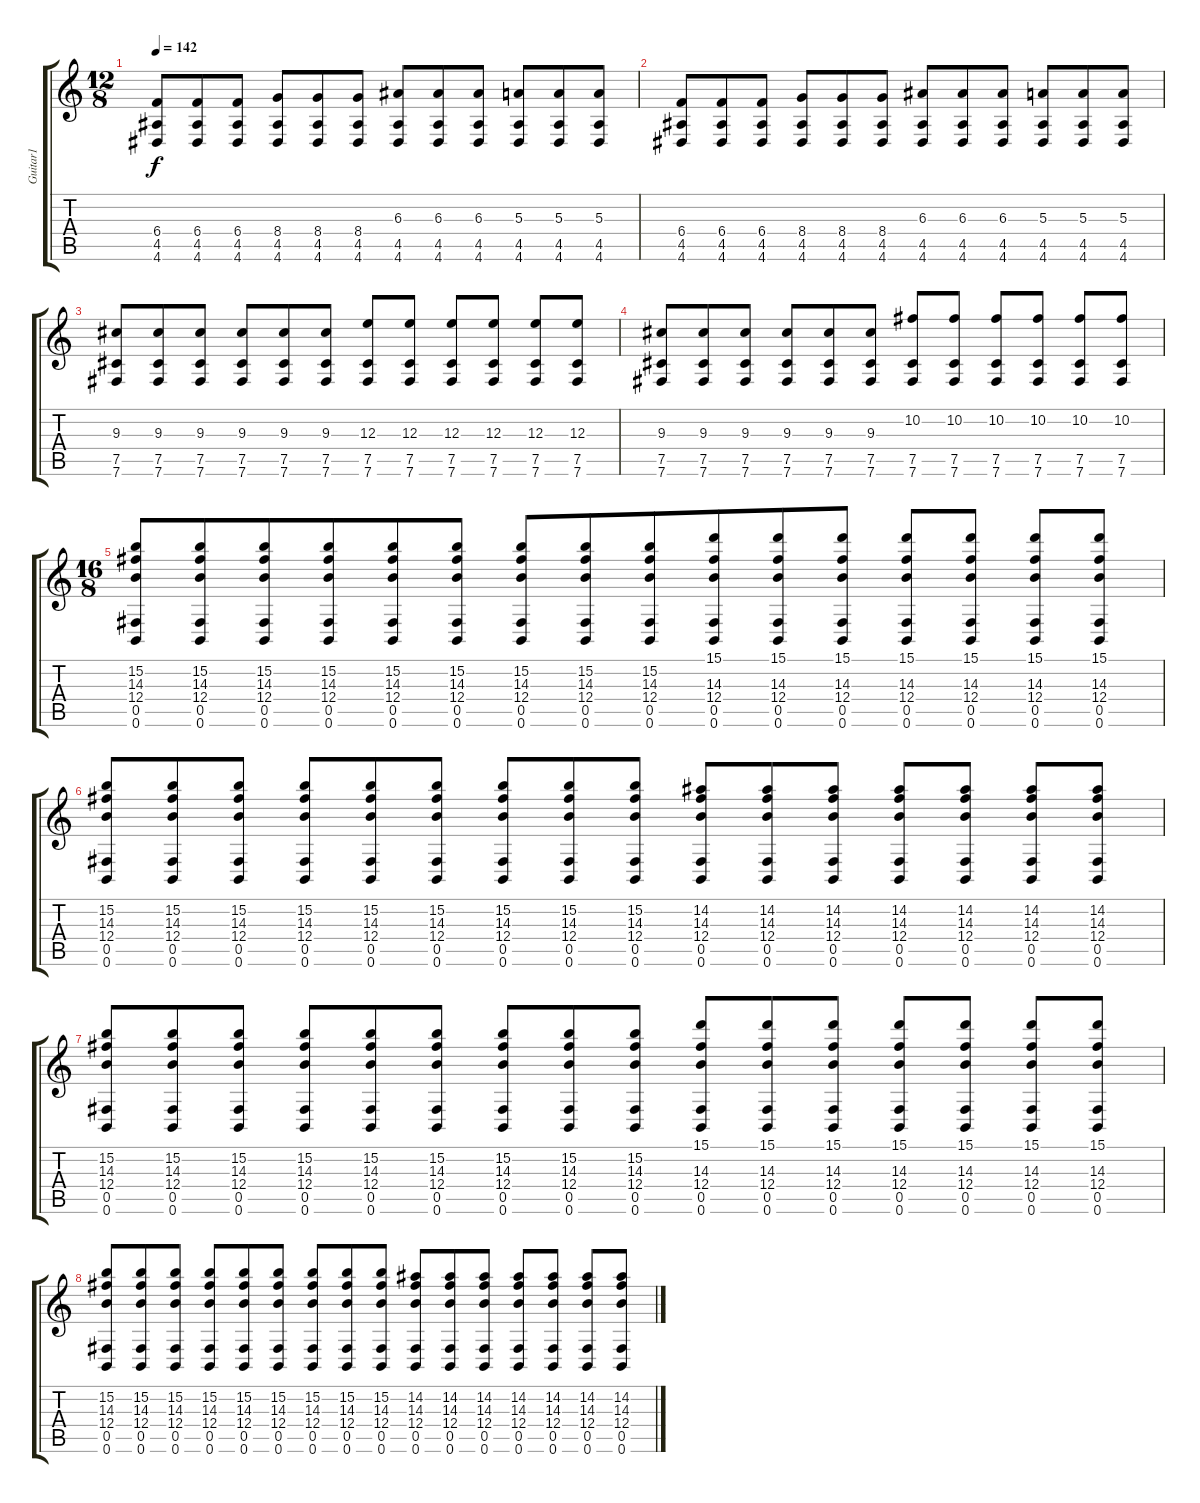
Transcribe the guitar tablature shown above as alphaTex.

\track ("Guitar1" "Guitar1") {instrument overdrivenguitar}
\staff {score tabs}
\tuning (B3 Ab3 E3 B2 Gb2 B1) {hide}
\ts (12 8)
\tempo 142
\clef g2
\ks c
(6.4 4.5 4.6).8{dy f} (6.4 4.5 4.6).8 (6.4 4.5 4.6).8 (8.4 4.5 4.6).8 (8.4 4.5 4.6).8 (8.4 4.5 4.6).8 (6.3 4.5 4.6).8 (6.3 4.5 4.6).8 (6.3 4.5 4.6).8 (5.3 4.5 4.6).8 (5.3 4.5 4.6).8 (5.3 4.5 4.6).8 |
(6.4 4.5 4.6).8 (6.4 4.5 4.6).8 (6.4 4.5 4.6).8 (8.4 4.5 4.6).8 (8.4 4.5 4.6).8 (8.4 4.5 4.6).8 (6.3 4.5 4.6).8 (6.3 4.5 4.6).8 (6.3 4.5 4.6).8 (5.3 4.5 4.6).8 (5.3 4.5 4.6).8 (5.3 4.5 4.6).8 |
(9.3 7.5 7.6).8 (9.3 7.5 7.6).8 (9.3 7.5 7.6).8 (9.3 7.5 7.6).8 (9.3 7.5 7.6).8 (9.3 7.5 7.6).8 (12.3 7.5 7.6).8 (12.3 7.5 7.6).8{beam split} (12.3 7.5 7.6).8{beam merge} (12.3 7.5 7.6).8{beam split} (12.3 7.5 7.6).8 (12.3 7.5 7.6).8 |
(9.3 7.5 7.6).8 (9.3 7.5 7.6).8 (9.3 7.5 7.6).8 (9.3 7.5 7.6).8 (9.3 7.5 7.6).8 (9.3 7.5 7.6).8 (10.2 7.5 7.6).8 (10.2 7.5 7.6).8{beam split} (10.2 7.5 7.6).8{beam merge} (10.2 7.5 7.6).8{beam split} (10.2 7.5 7.6).8 (10.2 7.5 7.6).8 |
\ts (16 8)
(15.2 14.3 12.4 0.5 0.6).8{beam merge} (15.2 14.3 12.4 0.5 0.6).8{beam merge} (15.2 14.3 12.4 0.5 0.6).8 (15.2 14.3 12.4 0.5 0.6).8{beam merge} (15.2 14.3 12.4 0.5 0.6).8{beam merge} (15.2 14.3 12.4 0.5 0.6).8 (15.2 14.3 12.4 0.5 0.6).8{beam merge} (15.2 14.3 12.4 0.5 0.6).8{beam merge} (15.2 14.3 12.4 0.5 0.6).8 (15.1 14.3 12.4 0.5 0.6).8{beam merge} (15.1 14.3 12.4 0.5 0.6).8{beam merge} (15.1 14.3 12.4 0.5 0.6).8{beam split} (15.1 14.3 12.4 0.5 0.6).8{beam merge} (15.1 14.3 12.4 0.5 0.6).8{beam split} (15.1 14.3 12.4 0.5 0.6).8{beam merge} (15.1 14.3 12.4 0.5 0.6).8 |
(15.2 14.3 12.4 0.5 0.6).8{beam merge} (15.2 14.3 12.4 0.5 0.6).8{beam merge} (15.2 14.3 12.4 0.5 0.6).8{beam split} (15.2 14.3 12.4 0.5 0.6).8{beam merge} (15.2 14.3 12.4 0.5 0.6).8{beam merge} (15.2 14.3 12.4 0.5 0.6).8{beam split} (15.2 14.3 12.4 0.5 0.6).8{beam merge} (15.2 14.3 12.4 0.5 0.6).8{beam merge} (15.2 14.3 12.4 0.5 0.6).8{beam split} (14.2 14.3 12.4 0.5 0.6).8{beam merge} (14.2 14.3 12.4 0.5 0.6).8{beam merge} (14.2 14.3 12.4 0.5 0.6).8{beam split} (14.2 14.3 12.4 0.5 0.6).8{beam merge} (14.2 14.3 12.4 0.5 0.6).8{beam split} (14.2 14.3 12.4 0.5 0.6).8{beam merge} (14.2 14.3 12.4 0.5 0.6).8 |
(15.2 14.3 12.4 0.5 0.6).8{beam merge} (15.2 14.3 12.4 0.5 0.6).8{beam merge} (15.2 14.3 12.4 0.5 0.6).8{beam split} (15.2 14.3 12.4 0.5 0.6).8{beam merge} (15.2 14.3 12.4 0.5 0.6).8{beam merge} (15.2 14.3 12.4 0.5 0.6).8{beam split} (15.2 14.3 12.4 0.5 0.6).8{beam merge} (15.2 14.3 12.4 0.5 0.6).8{beam merge} (15.2 14.3 12.4 0.5 0.6).8{beam split} (15.1 14.3 12.4 0.5 0.6).8{beam merge} (15.1 14.3 12.4 0.5 0.6).8{beam merge} (15.1 14.3 12.4 0.5 0.6).8{beam split} (15.1 14.3 12.4 0.5 0.6).8{beam merge} (15.1 14.3 12.4 0.5 0.6).8{beam split} (15.1 14.3 12.4 0.5 0.6).8{beam merge} (15.1 14.3 12.4 0.5 0.6).8 |
(15.2 14.3 12.4 0.5 0.6).8{beam merge} (15.2 14.3 12.4 0.5 0.6).8{beam merge} (15.2 14.3 12.4 0.5 0.6).8{beam split} (15.2 14.3 12.4 0.5 0.6).8{beam merge} (15.2 14.3 12.4 0.5 0.6).8{beam merge} (15.2 14.3 12.4 0.5 0.6).8{beam split} (15.2 14.3 12.4 0.5 0.6).8{beam merge} (15.2 14.3 12.4 0.5 0.6).8{beam merge} (15.2 14.3 12.4 0.5 0.6).8{beam split} (14.2 14.3 12.4 0.5 0.6).8{beam merge} (14.2 14.3 12.4 0.5 0.6).8{beam merge} (14.2 14.3 12.4 0.5 0.6).8{beam split} (14.2 14.3 12.4 0.5 0.6).8{beam merge} (14.2 14.3 12.4 0.5 0.6).8{beam split} (14.2 14.3 12.4 0.5 0.6).8{beam merge} (14.2 14.3 12.4 0.5 0.6).8
